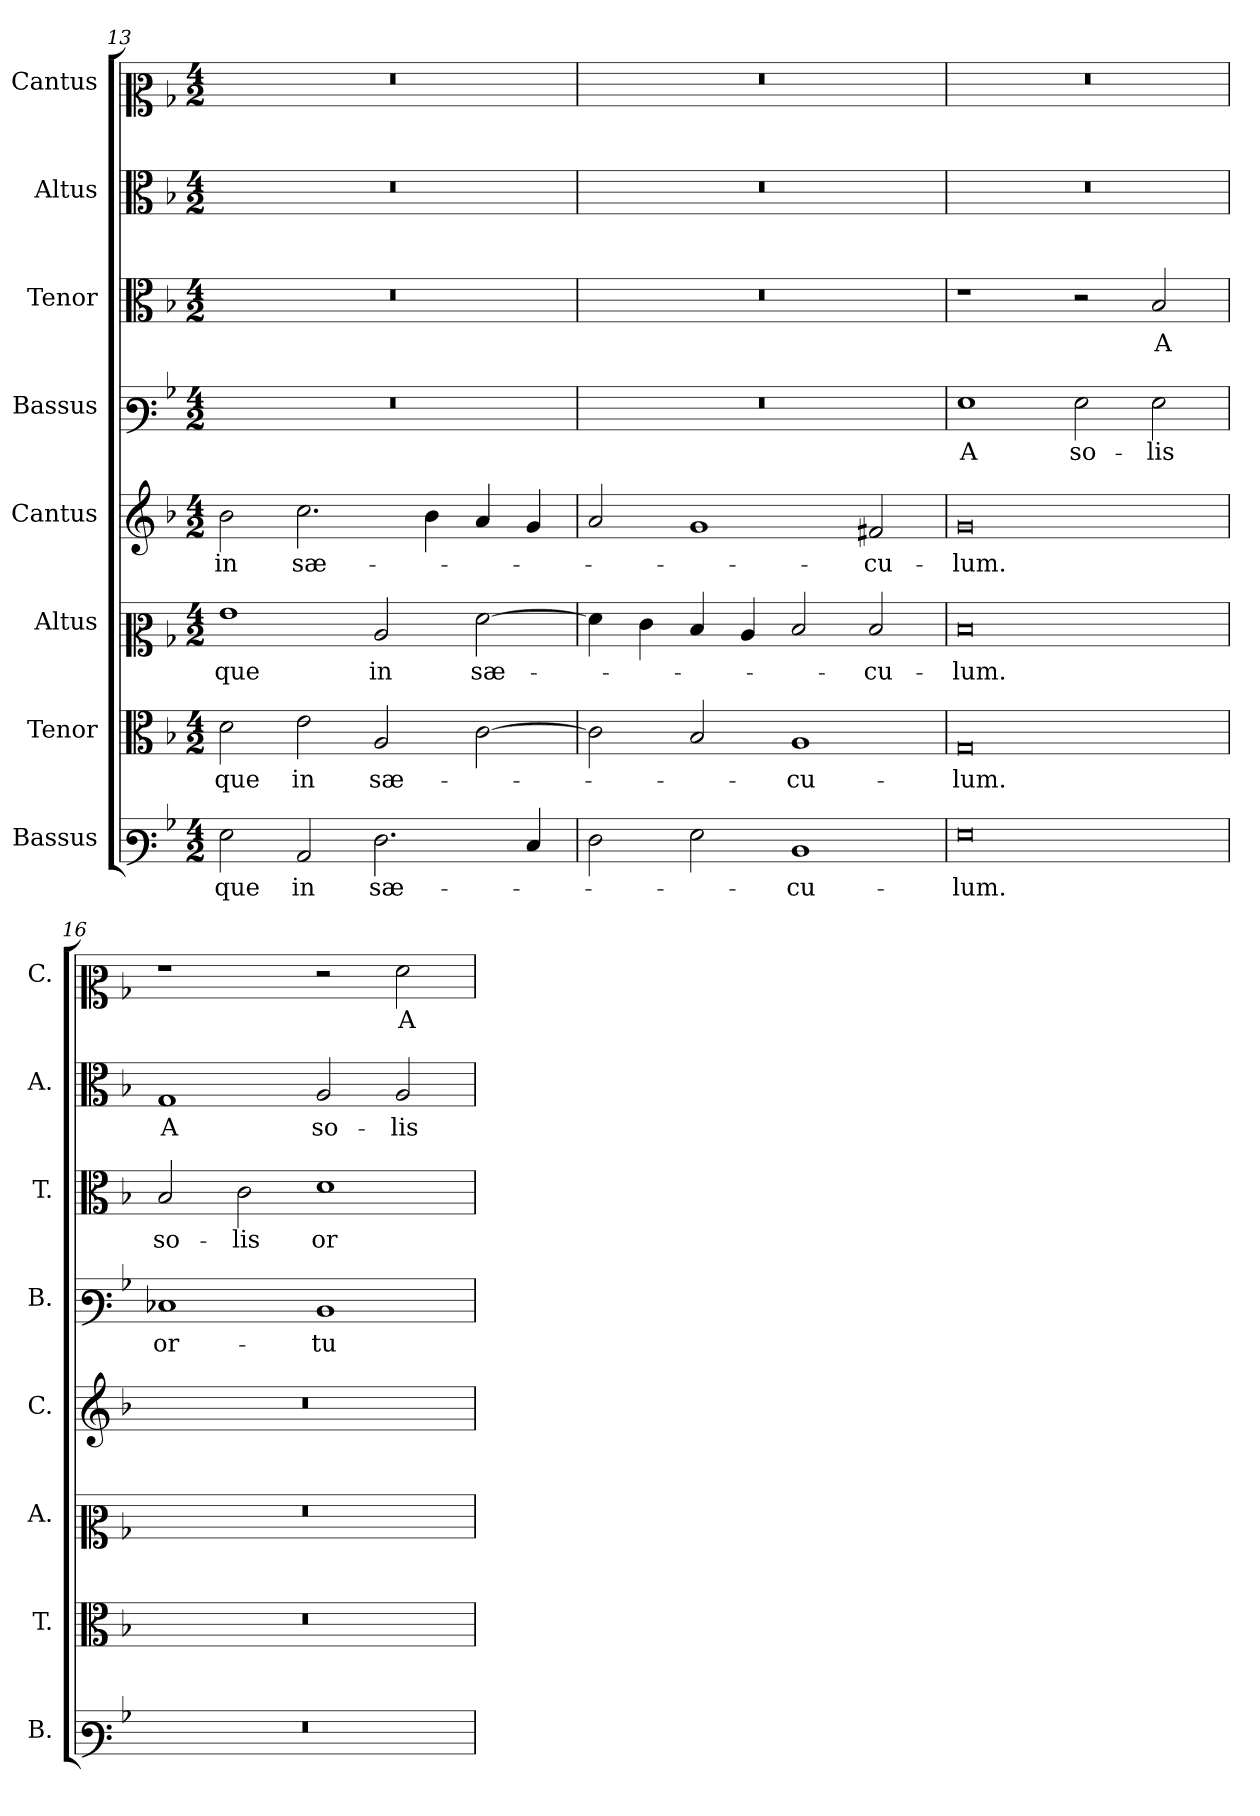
**kern	**text	**kern	**text	**kern	**text	**kern	**text	**kern	**text	**kern	**text	**kern	**text	**kern	**text
*part8	*part8	*part7	*part7	*part6	*part6	*part5	*part5	*part4	*part4	*part3	*part3	*part2	*part2	*part1	*part1
*staff8	*staff8	*staff7	*staff7	*staff6	*staff6	*staff5	*staff5	*staff4	*staff4	*staff3	*staff3	*staff2	*staff2	*staff1	*staff1
*I"Bassus	*	*I"Tenor	*	*I"Altus	*	*I"Cantus	*	*I"Bassus	*	*I"Tenor	*	*I"Altus	*	*I"Cantus	*
*I'B.	*	*I'T.	*	*I'A.	*	*I'C.	*	*I'B.	*	*I'T.	*	*I'A.	*	*I'C.	*
*clefF3	*	*clefC3	*	*clefC2	*	*clefG2	*	*clefF3	*	*clefC3	*	*clefC3	*	*clefC2	*
*k[b-]	*	*k[b-]	*	*k[b-]	*	*k[b-]	*	*k[b-]	*	*k[b-]	*	*k[b-]	*	*k[b-]	*
*M4/2	*	*M4/2	*	*M4/2	*	*M4/2	*	*M4/2	*	*M4/2	*	*M4/2	*	*M4/2	*
=13	=13	=13	=13	=13	=13	=13	=13	=13	=13	=13	=13	=13	=13	=13	=13
!	!	!	!	!	!	!	!	!LO:N:vis=1	!	!LO:N:vis=1	!	!LO:N:vis=1	!	!LO:N:vis=1	!
2G\	-que	2d\	-que	1g	-que	2b-\	in	0r	.	0r	.	0r	.	0r	.
2C/	in	2e\	in	.	.	2.cc\	sæ-	.	.	.	.	.	.	.	.
2.F\	sæ-	2A/	sæ-	2c/	in	.	.	.	.	.	.	.	.	.	.
.	.	.	.	.	.	4b-\	.	.	.	.	.	.	.	.	.
.	.	[2c\	.	[2f\	sæ-	4a/	.	.	.	.	.	.	.	.	.
4E/	.	.	.	.	.	4g/	.	.	.	.	.	.	.	.	.
=14	=14	=14	=14	=14	=14	=14	=14	=14	=14	=14	=14	=14	=14	=14	=14
!	!	!	!	!	!	!	!	!LO:N:vis=1	!	!LO:N:vis=1	!	!LO:N:vis=1	!	!LO:N:vis=1	!
2F\	.	2c\]	.	4f\]	.	2a/	.	0r	.	0r	.	0r	.	0r	.
.	.	.	.	4e\	.	.	.	.	.	.	.	.	.	.	.
2G\	.	2B-/	.	4d/	.	1g	.	.	.	.	.	.	.	.	.
.	.	.	.	4c/	.	.	.	.	.	.	.	.	.	.	.
1D	-cu-	1A	-cu-	2d/	.	.	.	.	.	.	.	.	.	.	.
.	.	.	.	2d/	-cu-	2f#X/	-cu-	.	.	.	.	.	.	.	.
=15	=15	=15	=15	=15	=15	=15	=15	=15	=15	=15	=15	=15	=15	=15	=15
!	!	!	!	!	!	!	!	!	!	!	!	!LO:N:vis=1	!	!LO:N:vis=1	!
0G	-lum.	0G	-lum.	0d	-lum.	0g	-lum.	1G	A	1r	.	0r	.	0r	.
.	.	.	.	.	.	.	.	2G\	so-	2r	.	.	.	.	.
.	.	.	.	.	.	.	.	2G\	-lis	2B-/	A	.	.	.	.
=16	=16	=16	=16	=16	=16	=16	=16	=16	=16	=16	=16	=16	=16	=16	=16
!LO:N:vis=1	!	!LO:N:vis=1	!	!LO:N:vis=1	!	!LO:N:vis=1	!	!	!	!	!	!	!	!	!
0r	.	0r	.	0r	.	0r	.	1E-X	or-	2B-/	so-	1G	A	1r	.
.	.	.	.	.	.	.	.	.	.	2c\	-lis	.	.	.	.
.	.	.	.	.	.	.	.	1D	-tu	1d	or-	2A/	so-	2r	.
.	.	.	.	.	.	.	.	.	.	.	.	2A/	-lis	2f\	A
=	=	=	=	=	=	=	=	=	=	=	=	=	=	=	=
*-	*-	*-	*-	*-	*-	*-	*-	*-	*-	*-	*-	*-	*-	*-	*-
